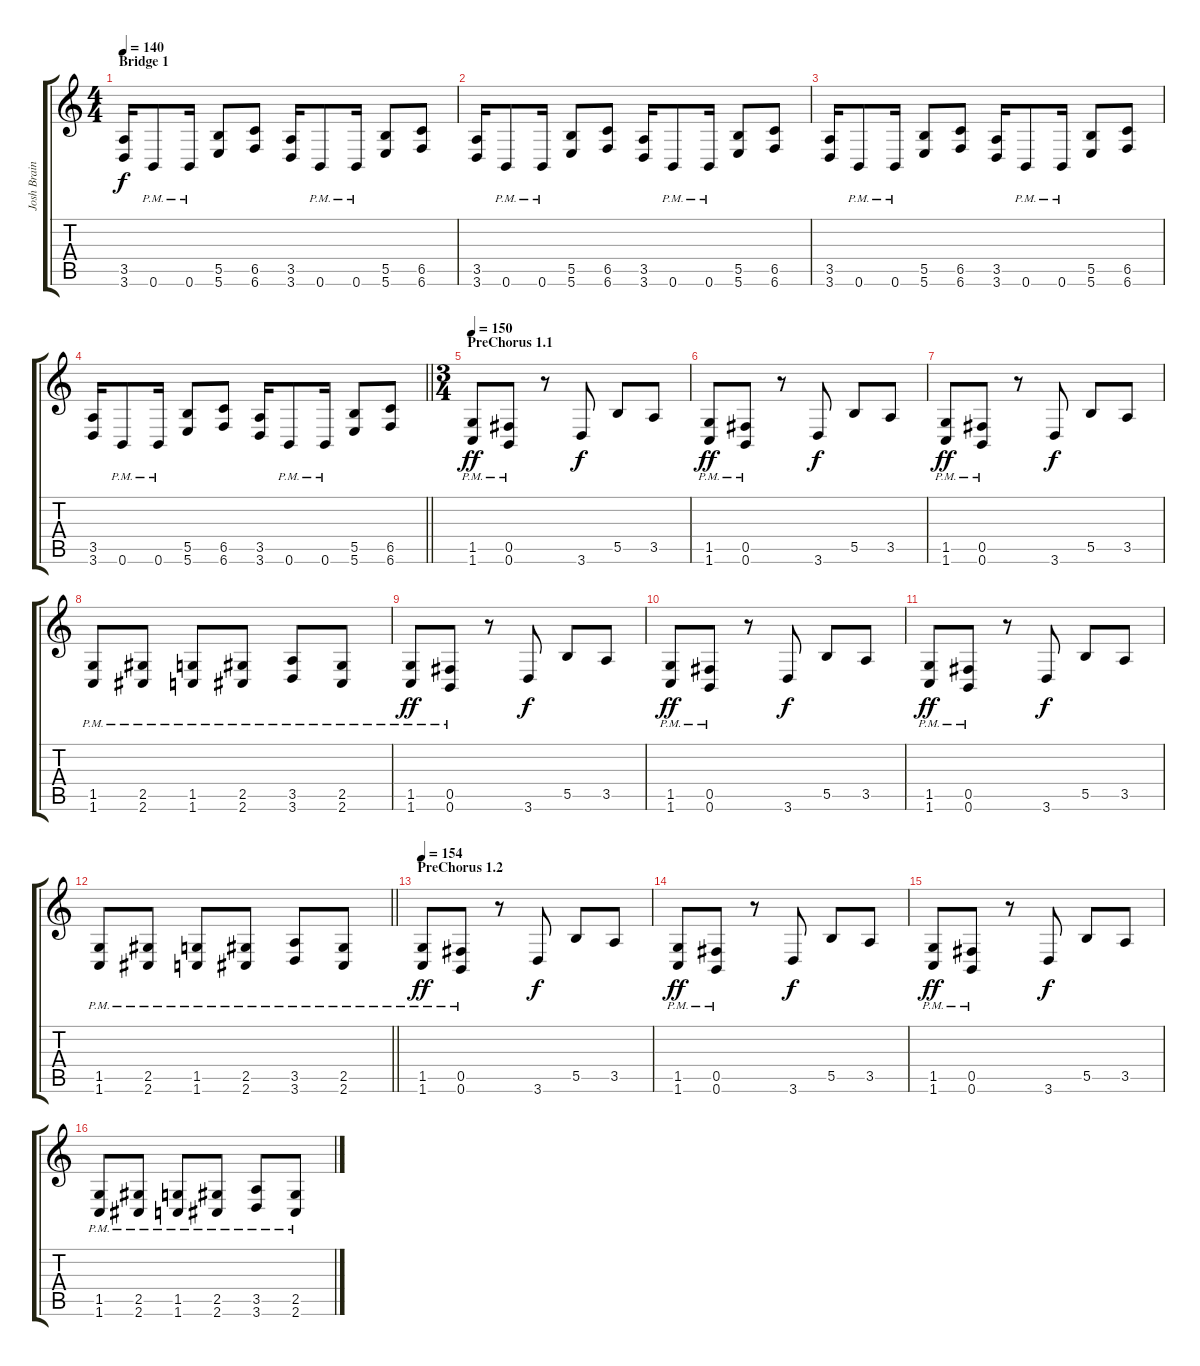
\track ("Josh Brainard" "Josh Brain") {instrument distortionguitar}
\staff {score tabs}
\tuning (Db4 Ab3 E3 B2 Gb2 B1) {hide}
\ts (4 4)
\section ("" "Bridge 1")
\tempo 140
\clef g2
\ks c
(3.5 3.6).16{dy f} 0.6{pm}.8 0.6{pm}.16 (5.5 5.6).8 (6.5 6.6).8 (3.5 3.6).16 0.6{pm}.8 0.6{pm}.16 (5.5 5.6).8 (6.5 6.6).8 |
(3.5 3.6).16 0.6{pm}.8 0.6{pm}.16 (5.5 5.6).8 (6.5 6.6).8 (3.5 3.6).16 0.6{pm}.8 0.6{pm}.16 (5.5 5.6).8 (6.5 6.6).8 |
(3.5 3.6).16 0.6{pm}.8 0.6{pm}.16 (5.5 5.6).8 (6.5 6.6).8 (3.5 3.6).16 0.6{pm}.8 0.6{pm}.16 (5.5 5.6).8 (6.5 6.6).8 |
\barLineRight lightlight
(3.5 3.6).16 0.6{pm}.8 0.6{pm}.16 (5.5 5.6).8 (6.5 6.6).8 (3.5 3.6).16 0.6{pm}.8 0.6{pm}.16 (5.5 5.6).8 (6.5 6.6).8 |
\ts (3 4)
\section ("" "PreChorus 1.1")
\tempo 150
(1.5{pm} 1.6{pm}).8{dy ff} (0.5{pm} 0.6{pm}).8 r.8 3.6.8{dy f} 5.5.8 3.5.8 |
(1.5{pm} 1.6{pm}).8{dy ff} (0.5{pm} 0.6{pm}).8 r.8 3.6.8{dy f} 5.5.8 3.5.8 |
(1.5{pm} 1.6{pm}).8{dy ff} (0.5{pm} 0.6{pm}).8 r.8 3.6.8{dy f} 5.5.8 3.5.8 |
(1.5{pm} 1.6{pm}).8 (2.5{pm} 2.6{pm}).8 (1.5{pm} 1.6{pm}).8 (2.5{pm} 2.6{pm}).8 (3.5{pm} 3.6{pm}).8 (2.5{pm} 2.6{pm}).8 |
(1.5{pm} 1.6{pm}).8{dy ff} (0.5{pm} 0.6{pm}).8 r.8 3.6.8{dy f} 5.5.8 3.5.8 |
(1.5{pm} 1.6{pm}).8{dy ff} (0.5{pm} 0.6{pm}).8 r.8 3.6.8{dy f} 5.5.8 3.5.8 |
(1.5{pm} 1.6{pm}).8{dy ff} (0.5{pm} 0.6{pm}).8 r.8 3.6.8{dy f} 5.5.8 3.5.8 |
\barLineRight lightlight
(1.5{pm} 1.6{pm}).8 (2.5{pm} 2.6{pm}).8 (1.5{pm} 1.6{pm}).8 (2.5{pm} 2.6{pm}).8 (3.5{pm} 3.6{pm}).8 (2.5{pm} 2.6{pm}).8 |
\section ("" "PreChorus 1.2")
\tempo 154
(1.5{pm} 1.6{pm}).8{dy ff} (0.5{pm} 0.6{pm}).8 r.8 3.6.8{dy f} 5.5.8 3.5.8 |
(1.5{pm} 1.6{pm}).8{dy ff} (0.5{pm} 0.6{pm}).8 r.8 3.6.8{dy f} 5.5.8 3.5.8 |
(1.5{pm} 1.6{pm}).8{dy ff} (0.5{pm} 0.6{pm}).8 r.8 3.6.8{dy f} 5.5.8 3.5.8 |
(1.5{pm} 1.6{pm}).8 (2.5{pm} 2.6{pm}).8 (1.5{pm} 1.6{pm}).8 (2.5{pm} 2.6{pm}).8 (3.5{pm} 3.6{pm}).8 (2.5{pm} 2.6{pm}).8
